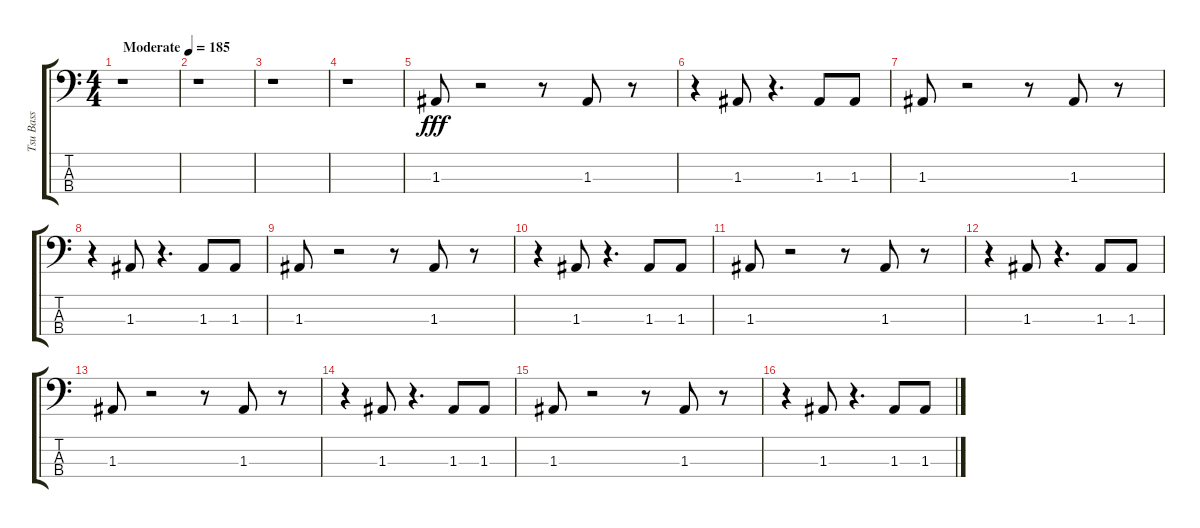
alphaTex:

\track ("Tsu Bass" "Tsu Bass") {instrument fretlessbass}
\staff {score tabs}
\tuning (G2 D2 A1 E1) {hide}
\ts (4 4)
\tempo (185 "Moderate")
\clef f4
\ks c
r.1{dy fff instrument fretlessbass} |
r.1 |
r.1 |
r.1 |
1.3.8 r.2 r.8 1.3.8 r.8 |
r.4 1.3.8 r.4{d} 1.3.8 1.3.8 |
1.3.8 r.2 r.8 1.3.8 r.8 |
r.4 1.3.8 r.4{d} 1.3.8 1.3.8 |
1.3.8 r.2 r.8 1.3.8 r.8 |
r.4 1.3.8 r.4{d} 1.3.8 1.3.8 |
1.3.8 r.2 r.8 1.3.8 r.8 |
r.4 1.3.8 r.4{d} 1.3.8 1.3.8 |
1.3.8 r.2 r.8 1.3.8 r.8 |
r.4 1.3.8 r.4{d} 1.3.8 1.3.8 |
1.3.8 r.2 r.8 1.3.8 r.8 |
r.4 1.3.8 r.4{d} 1.3.8 1.3.8
